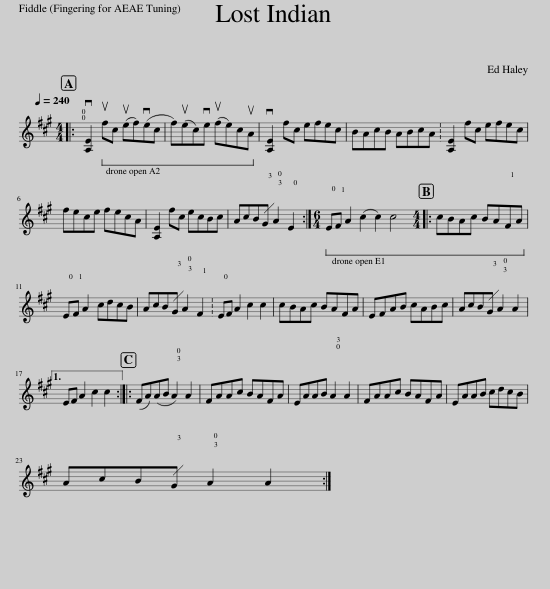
X:1
L:1/8
M:4/4
I:linebreak $
K:A
V:1 treble
V:1
|: v!0![A,E]2[Q:1/4=240]!ped! ufc (uef)(vec!ped-up! | f)(uec)ve (ufe)cuA | v[A,E]2 fc efec | BAcB ABcA | [A,E]2 fc efec |$ %5
 fece fecA | [A,E]2 fc ecBc | AcB!3!G !3!!0!A2 !0!E2 :|[M:6/4]!ped! !0!E!1!F A2 (c2 c2) c4!ped-up! |:[M:4/4] cBAc BA!1!FA |$ %10
 !0!E!1!F A2 cdcB | AcB!3!G !3!!0!A2 !1!F2 | !0!EF A2 c2 c2 | cBAc BAFA | EFAB cABc | %15
 AcB!3!G !3!!0!A2 A2 |1$ EF A2 c2 c2 :: (FA)(AB !3!!0!A2) A2 | FAAc BAFA | EAAB !0!!3!A2 A2 | %20
 FAAc BAFA | EAAB cdcB |$ AcB!3!G !3!!0!A2 A2 :| %23
